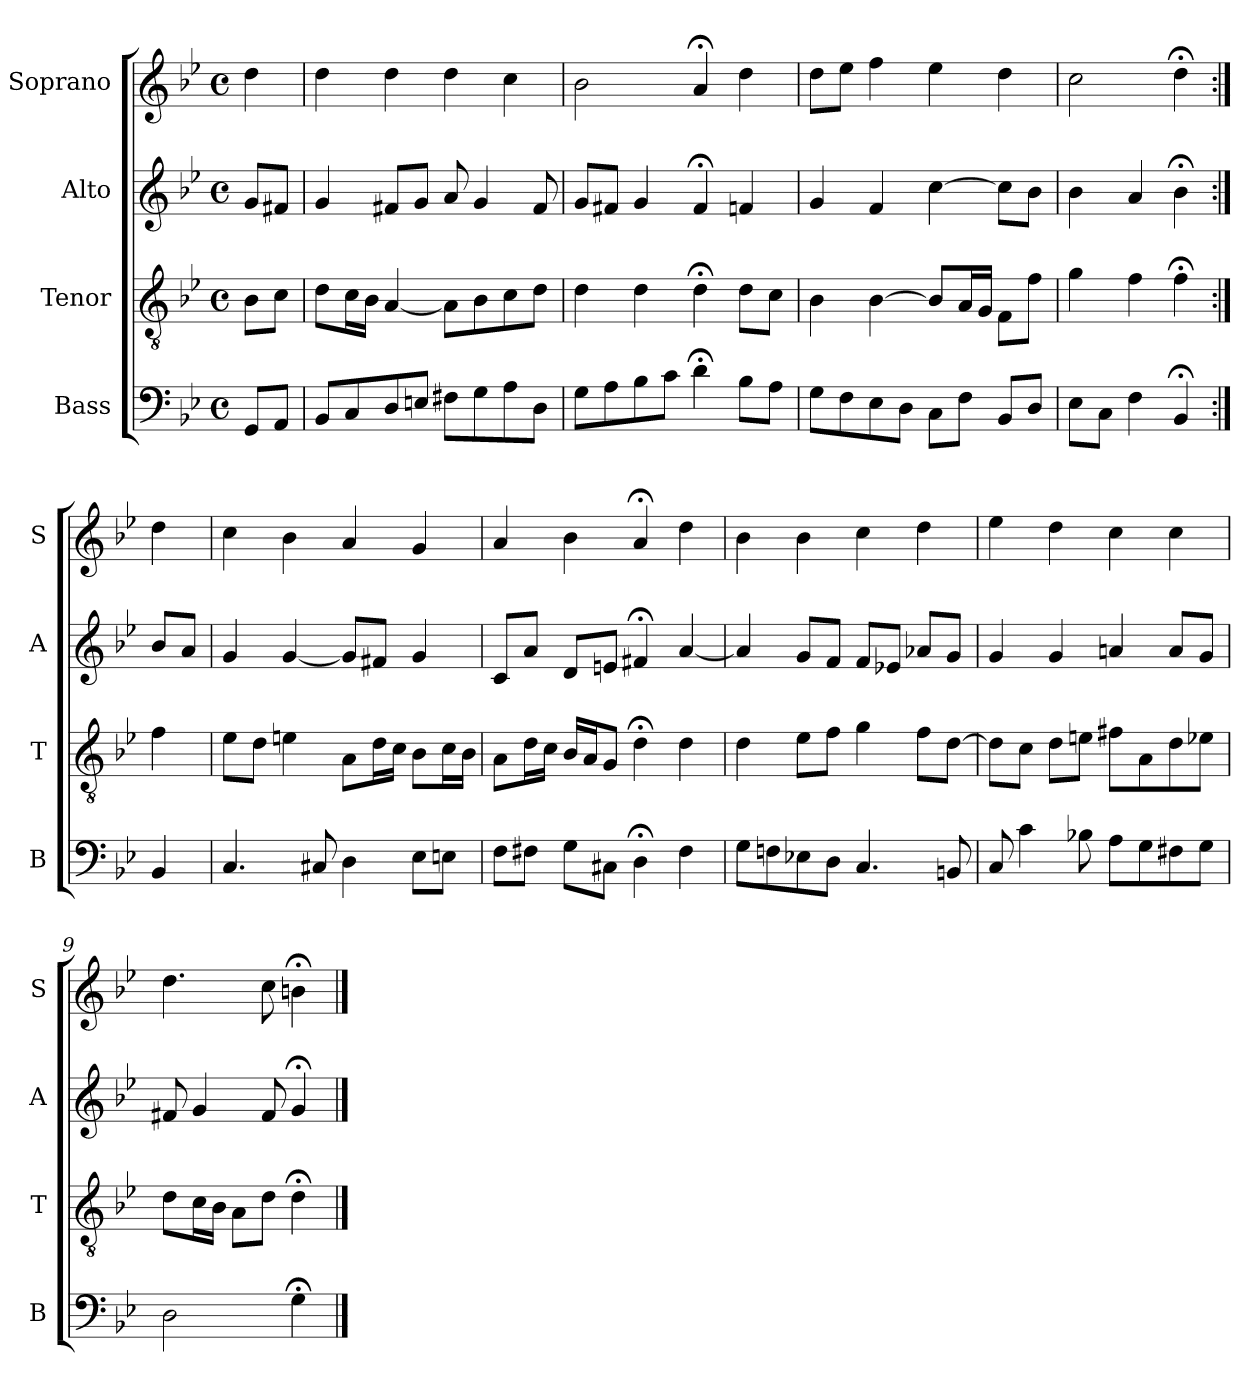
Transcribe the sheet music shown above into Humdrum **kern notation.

**kern	**kern	**kern	**kern
*part4	*part3	*part2	*part1
*staff4	*staff3	*staff2	*staff1
*I"Bass	*I"Tenor	*I"Alto	*I"Soprano
*I'B	*I'T	*I'A	*I'S
*clefF4	*clefGv2	*clefG2	*clefG2
*k[b-e-]	*k[b-e-]	*k[b-e-]	*k[b-e-]
*g:	*g:	*g:	*g:
*M4/4	*M4/4	*M4/4	*M4/4
*met(c)	*met(c)	*met(c)	*met(c)
*MM100	*MM100	*MM100	*MM100
=	=	=	=
8GGL	8B-L	8gL	4dd
8AAJ	8cJ	8f#XJ	.
=1	=1	=1	=1
8BB-L	8dL	4g	4dd
8C	16cL	.	.
.	16B-JJ	.	.
8D	[4A	8f#XL	4dd
8EnJ	.	8gJ	.
8F#XL	8AL]	8a	4dd
8G	8B-	4g	.
8A	8c	.	4cc
8DJ	8dJ	8f#	.
=2	=2	=2	=2
8GL	4d	8gL	2b-
8A	.	8f#XJ	.
8B-	4d	4g	.
8cJ	.	.	.
4d;<	4d;<	4f#;<	4a;<
8B-L	8dL	4fn	4dd
8AJ	8cJ	.	.
=3	=3	=3	=3
8GL	4B-	4g	8ddL
8F	.	.	8ee-J
8E-	[4B-	4f	4ff
8DJ	.	.	.
8CL	8B-L]	[4cc	4ee-
8FJ	16AL	.	.
.	16GJJ	.	.
8BB-L	8FL	8ccL]	4dd
8DJ	8fJ	8b-J	.
=4	=4	=4	=4
8E-L	4g	4b-	2cc
8CJ	.	.	.
4F	4f	4a	.
4BB-;<	4f;<	4b-;<	4dd;<
=:|!	=:|!	=:|!	=:|!
4BB-	4f	8b-L	4dd
.	.	8aJ	.
=5	=5	=5	=5
4.C	8e-L	4g	4cc
.	8dJ	.	.
.	4en	[4g	4b-
8C#X	.	.	.
4D	8AL	8gL]	4a
.	16dL	8f#XJ	.
.	16cJJ	.	.
8E-L	8B-L	4g	4g
8EnJ	16cL	.	.
.	16B-JJ	.	.
=6	=6	=6	=6
8FL	8AiL	8ciL	4a
8F#XJ	16diL	8aiJ	.
.	16cJJ	.	.
8GL	16B-LL	8dL	4b-
.	16AJ	.	.
8C#XJ	8GJ	8enJ	.
4D;<	4d;<	4f#X;<	4a;<
4F#	4d	[4a	4dd
=7	=7	=7	=7
8GL	4d	4a]	4b-
8Fn	.	.	.
8E-X	8e-L	8gL	4b-
8DJ	8fJ	8fJ	.
4.C	4g	8fL	4cc
.	.	8e-XJ	.
.	8fL	8a-XL	4dd
8BBn	[8dJ	8gJ	.
=8	=8	=8	=8
8C	8dL]	4g	4ee-
4c	8cJ	.	.
.	8dL	4g	4dd
8B-X	8enJ	.	.
8AL	8f#XL	4an	4cc
8G	8A	.	.
8F#X	8d	8aL	4cc
8GJ	8e-XJ	8gJ	.
=9	=9	=9	=9
2D	8dL	8f#X	4.dd
.	16cL	4g	.
.	16B-JJ	.	.
.	8AL	.	.
.	8dJ	8f#	8cc
4G;<	4d;<	4g;<	4bn;<
==	==	==	==
*-	*-	*-	*-
